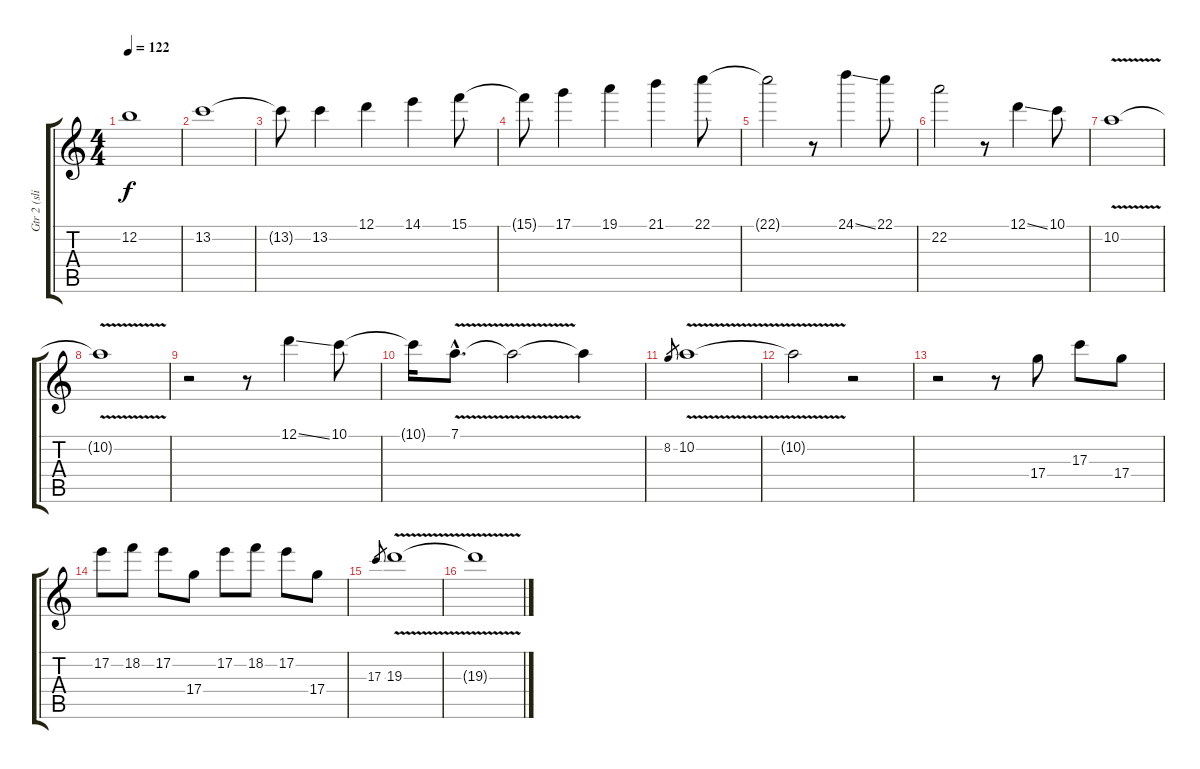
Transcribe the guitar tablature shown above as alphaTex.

\track ("Gtr 2 (slide gtr. in open G tuning) " "Gtr 2 (sli") {instrument electricguitarjazz}
\staff {score tabs}
\tuning (D4 B3 G3 D3 G2 D2) {hide}
\ts (4 4)
\tempo 122
\clef g2
\ks c
12.2.1{dy f} |
13.2.1 |
13.2{t}.8 13.2.4 12.1.4 14.1.4 15.1.8 |
15.1{t}.8 17.1.4 19.1.4 21.1.4 22.1.8 |
22.1{t}.2 r.8 24.1{ss}.4 22.1.8 |
22.2.2 r.8 12.1{ss}.4 10.1.8 |
10.2{v}.1 |
10.2{t}.1 |
r.2 r.8 12.1{ss}.4 10.1.8 |
10.1{t}.16 7.1{v hac}.8{d} 7.1{t}.2 7.1{t}.4 |
8.2.8{gr} 10.2{v}.1 |
10.2{t}.2 r.2 |
r.2 r.8 17.4.8 17.3.8 17.4.8 |
17.2.8 18.2.8 17.2.8 17.4.8 17.2.8 18.2.8 17.2.8 17.4.8 |
17.3.8{gr} 19.3{v}.1 |
19.3{t}.1
